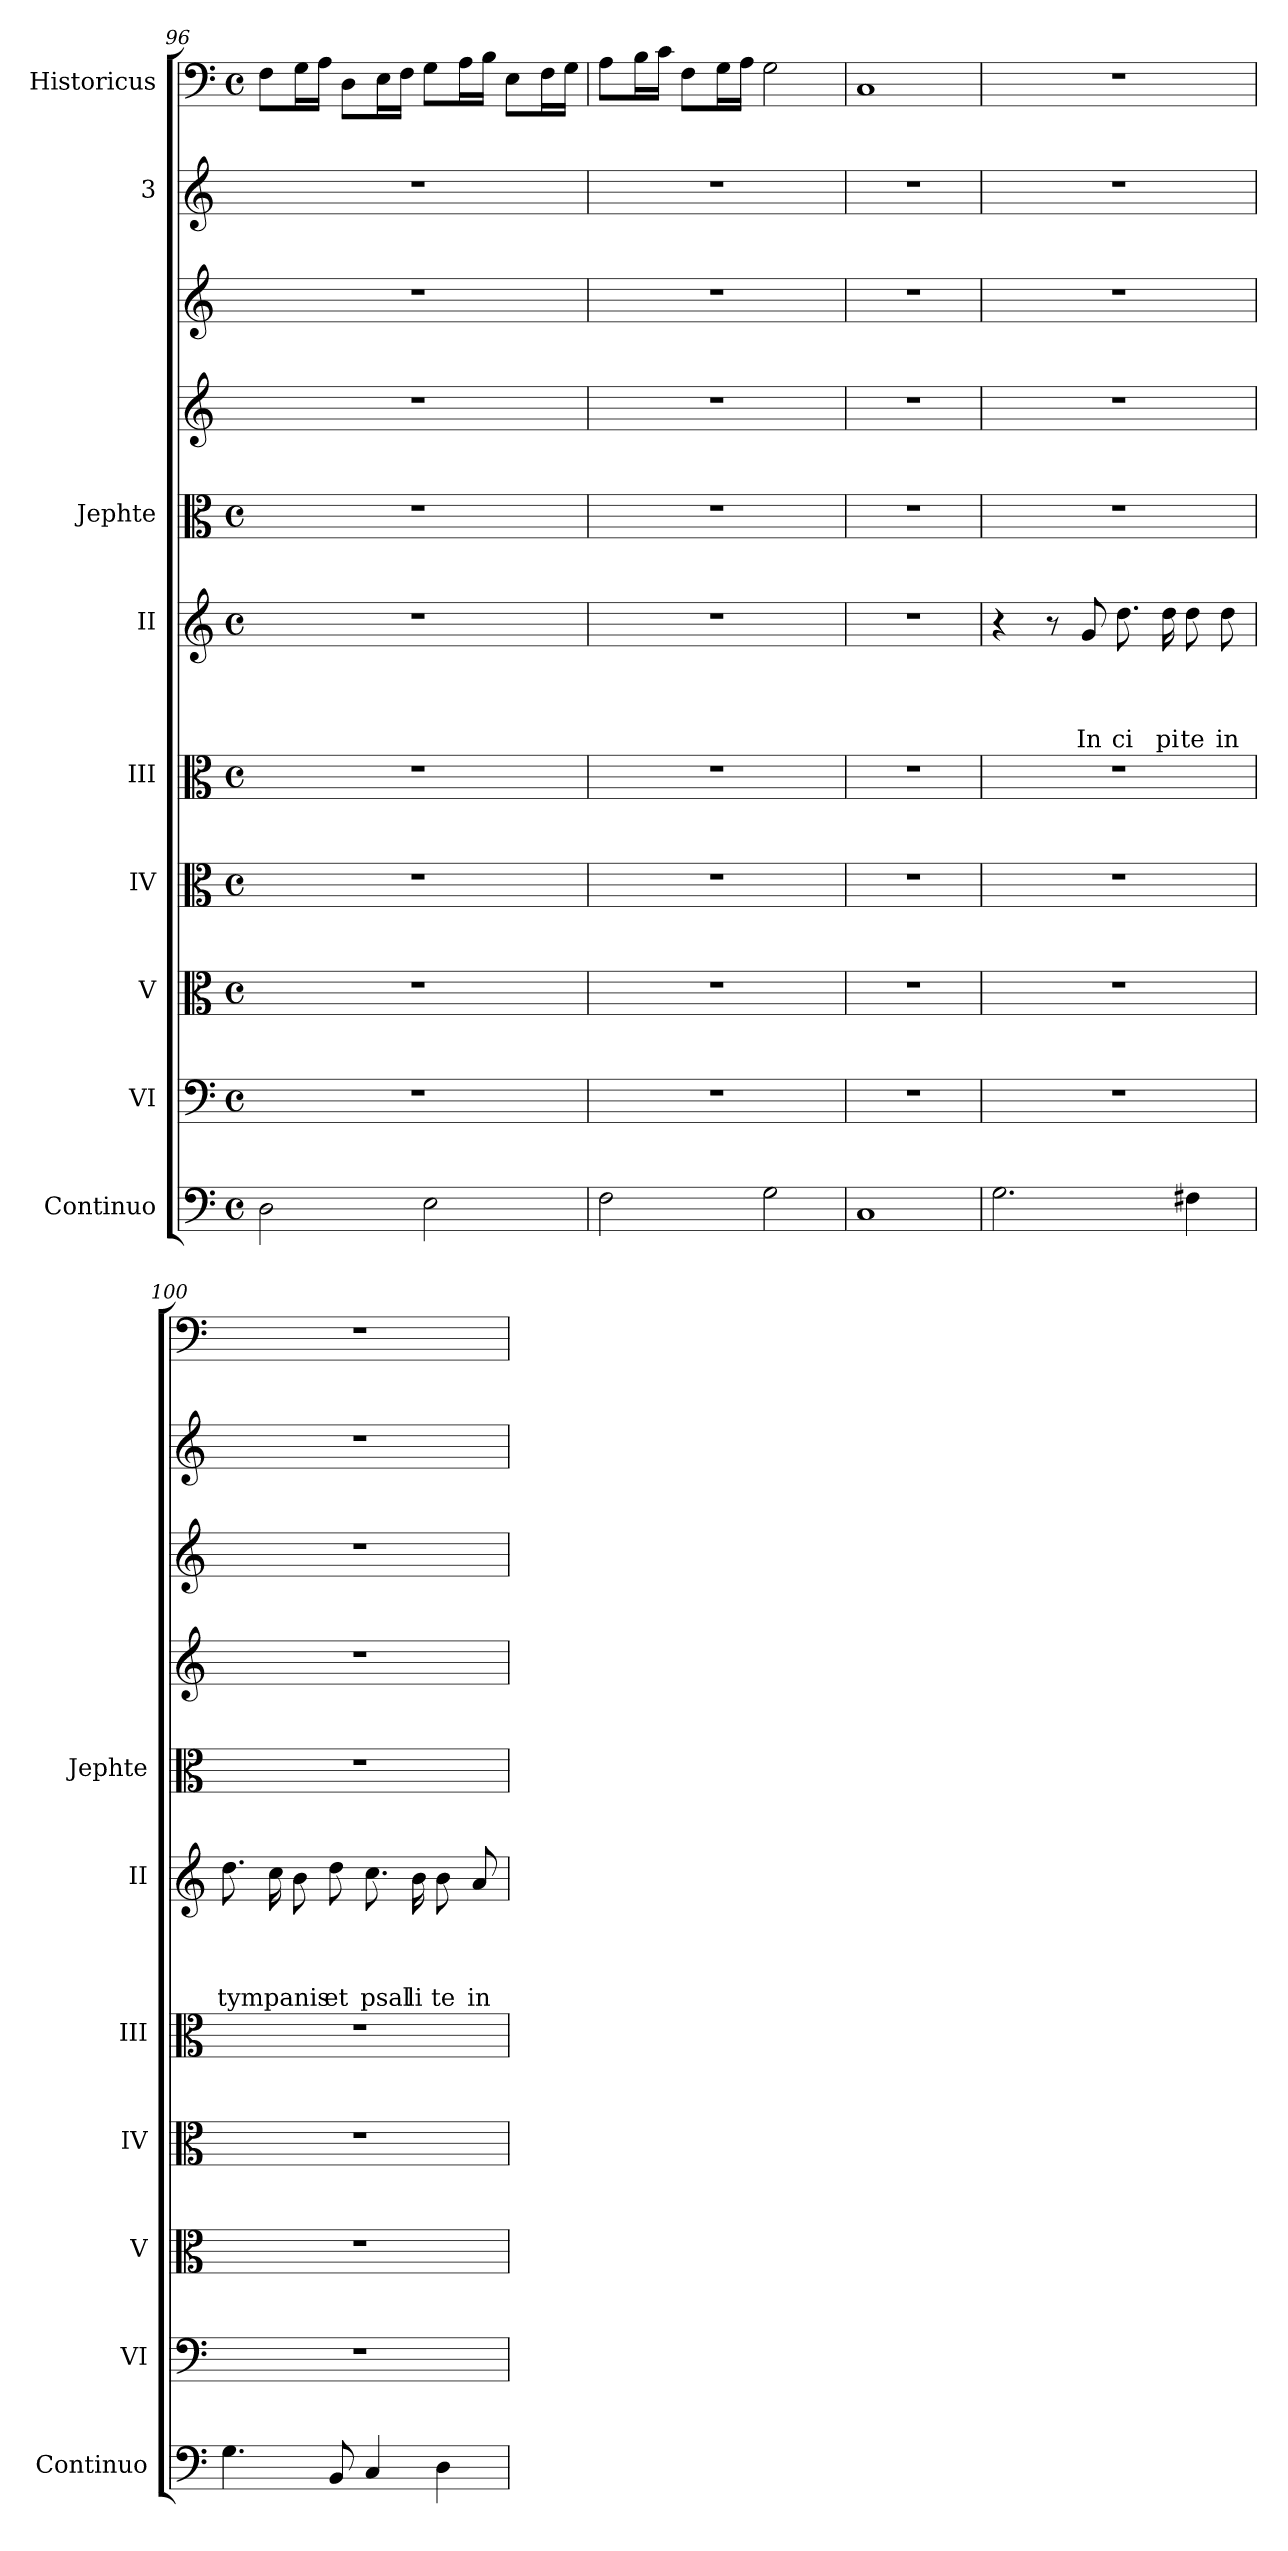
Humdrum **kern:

**kern	**kern	**kern	**kern	**kern	**kern	**text	**text	**text	**text	**kern	**kern	**kern	**kern	**kern
*part11	*part10	*part9	*part8	*part7	*part6	*part6	*part6	*part6	*part6	*part5	*part4	*part3	*part2	*part1
*staff11	*staff10	*staff9	*staff8	*staff7	*staff6	*staff6	*staff6	*staff6	*staff6	*staff5	*staff4	*staff3	*staff2	*staff1
*I"Continuo	*I"VI	*I"V	*I"IV	*I"III	*I"II	*	*	*	*	*I"Jephte	*	*	*I"3	*I"Historicus
*I'Continuo	*I'VI	*I'V	*I'IV	*I'III	*I'II	*	*	*	*	*I'Jephte	*	*	*	*
*clefF4	*clefF4	*clefC3	*clefC3	*clefC3	*clefG2	*	*	*	*	*clefC3	*clefG2	*clefG2	*clefG2	*clefF4
*k[]	*k[]	*k[]	*k[]	*k[]	*k[]	*	*	*	*	*k[]	*k[]	*k[]	*k[]	*k[]
*C:	*C:	*C:	*C:	*C:	*C:	*	*	*	*	*C:	*C:	*C:	*C:	*C:
*M4/4	*M4/4	*M4/4	*M4/4	*M4/4	*M4/4	*	*	*	*	*M4/4	*	*	*	*M4/4
*met(c)	*met(c)	*met(c)	*met(c)	*met(c)	*met(c)	*	*	*	*	*met(c)	*	*	*	*met(c)
=96	=96	=96	=96	=96	=96	=96	=96	=96	=96	=96	=96	=96	=96	=96
2D\	1r	1r	1r	1r	1r	.	.	.	.	1r	1r	1r	1r	8F\L
.	.	.	.	.	.	.	.	.	.	.	.	.	.	16G\L
.	.	.	.	.	.	.	.	.	.	.	.	.	.	16A\JJ
.	.	.	.	.	.	.	.	.	.	.	.	.	.	8D\L
.	.	.	.	.	.	.	.	.	.	.	.	.	.	16E\L
.	.	.	.	.	.	.	.	.	.	.	.	.	.	16F\JJ
2E\	.	.	.	.	.	.	.	.	.	.	.	.	.	8G\L
.	.	.	.	.	.	.	.	.	.	.	.	.	.	16A\L
.	.	.	.	.	.	.	.	.	.	.	.	.	.	16B\JJ
.	.	.	.	.	.	.	.	.	.	.	.	.	.	8E\L
.	.	.	.	.	.	.	.	.	.	.	.	.	.	16F\L
.	.	.	.	.	.	.	.	.	.	.	.	.	.	16G\JJ
=97	=97	=97	=97	=97	=97	=97	=97	=97	=97	=97	=97	=97	=97	=97
2F\	1r	1r	1r	1r	1r	.	.	.	.	1r	1r	1r	1r	8A\L
.	.	.	.	.	.	.	.	.	.	.	.	.	.	16B\L
.	.	.	.	.	.	.	.	.	.	.	.	.	.	16c\JJ
.	.	.	.	.	.	.	.	.	.	.	.	.	.	8F\L
.	.	.	.	.	.	.	.	.	.	.	.	.	.	16G\L
.	.	.	.	.	.	.	.	.	.	.	.	.	.	16A\JJ
2G\	.	.	.	.	.	.	.	.	.	.	.	.	.	2G\
=98	=98	=98	=98	=98	=98	=98	=98	=98	=98	=98	=98	=98	=98	=98
1C	1r	1r	1r	1r	1r	.	.	.	.	1r	1r	1r	1r	1C
!!LO:LB:g=z
=99!	=99!	=99!	=99!	=99!	=99!	=99!	=99!	=99!	=99!	=99!	=99!	=99!	=99!	=99!
2.G\	1r	1r	1r	1r	4r	.	.	.	.	1r	1r	1r	1r	1r
.	.	.	.	.	8r	.	.	.	.	.	.	.	.	.
!	!	!	!	!	!	!	!	!	!LO:LY:b	!	!	!	!	!
.	.	.	.	.	8g/	.	.	.	In	.	.	.	.	.
!	!	!	!	!	!	!	!	!	!LO:LY:b	!	!	!	!	!
.	.	.	.	.	8.dd\	.	.	.	ci	.	.	.	.	.
!	!	!	!	!	!	!	!	!	!LO:LY:b	!	!	!	!	!
.	.	.	.	.	16dd\	.	.	.	pi	.	.	.	.	.
!	!	!	!	!	!	!	!	!	!LO:LY:b	!	!	!	!	!
4F#X\	.	.	.	.	8dd\	.	.	.	te	.	.	.	.	.
!	!	!	!	!	!	!	!	!	!LO:LY:b	!	!	!	!	!
.	.	.	.	.	8dd\	.	.	.	in	.	.	.	.	.
=100	=100	=100	=100	=100	=100	=100	=100	=100	=100	=100	=100	=100	=100	=100
!	!	!	!	!	!	!	!	!	!LO:LY:b	!	!	!	!	!
4.G\	1r	1r	1r	1r	8.dd\	.	.	.	tym	1r	1r	1r	1r	1r
!	!	!	!	!	!	!	!	!	!LO:LY:b	!	!	!	!	!
.	.	.	.	.	16cc\	.	.	.	panis	.	.	.	.	.
.	.	.	.	.	8b\	.	.	.	.	.	.	.	.	.
!	!	!	!	!	!	!	!	!	!LO:LY:b	!	!	!	!	!
8BB/	.	.	.	.	8dd\	.	.	.	et	.	.	.	.	.
!	!	!	!	!	!	!	!	!	!LO:LY:b	!	!	!	!	!
4C/	.	.	.	.	8.cc\	.	.	.	psal	.	.	.	.	.
!	!	!	!	!	!	!	!	!	!LO:LY:b	!	!	!	!	!
.	.	.	.	.	16b\	.	.	.	li	.	.	.	.	.
!	!	!	!	!	!	!	!	!	!LO:LY:b	!	!	!	!	!
4D\	.	.	.	.	8b\	.	.	.	te	.	.	.	.	.
!	!	!	!	!	!	!	!	!	!LO:LY:b	!	!	!	!	!
.	.	.	.	.	8a/	.	.	.	in	.	.	.	.	.
=	=	=	=	=	=	=	=	=	=	=	=	=	=	=
*-	*-	*-	*-	*-	*-	*-	*-	*-	*-	*-	*-	*-	*-	*-
